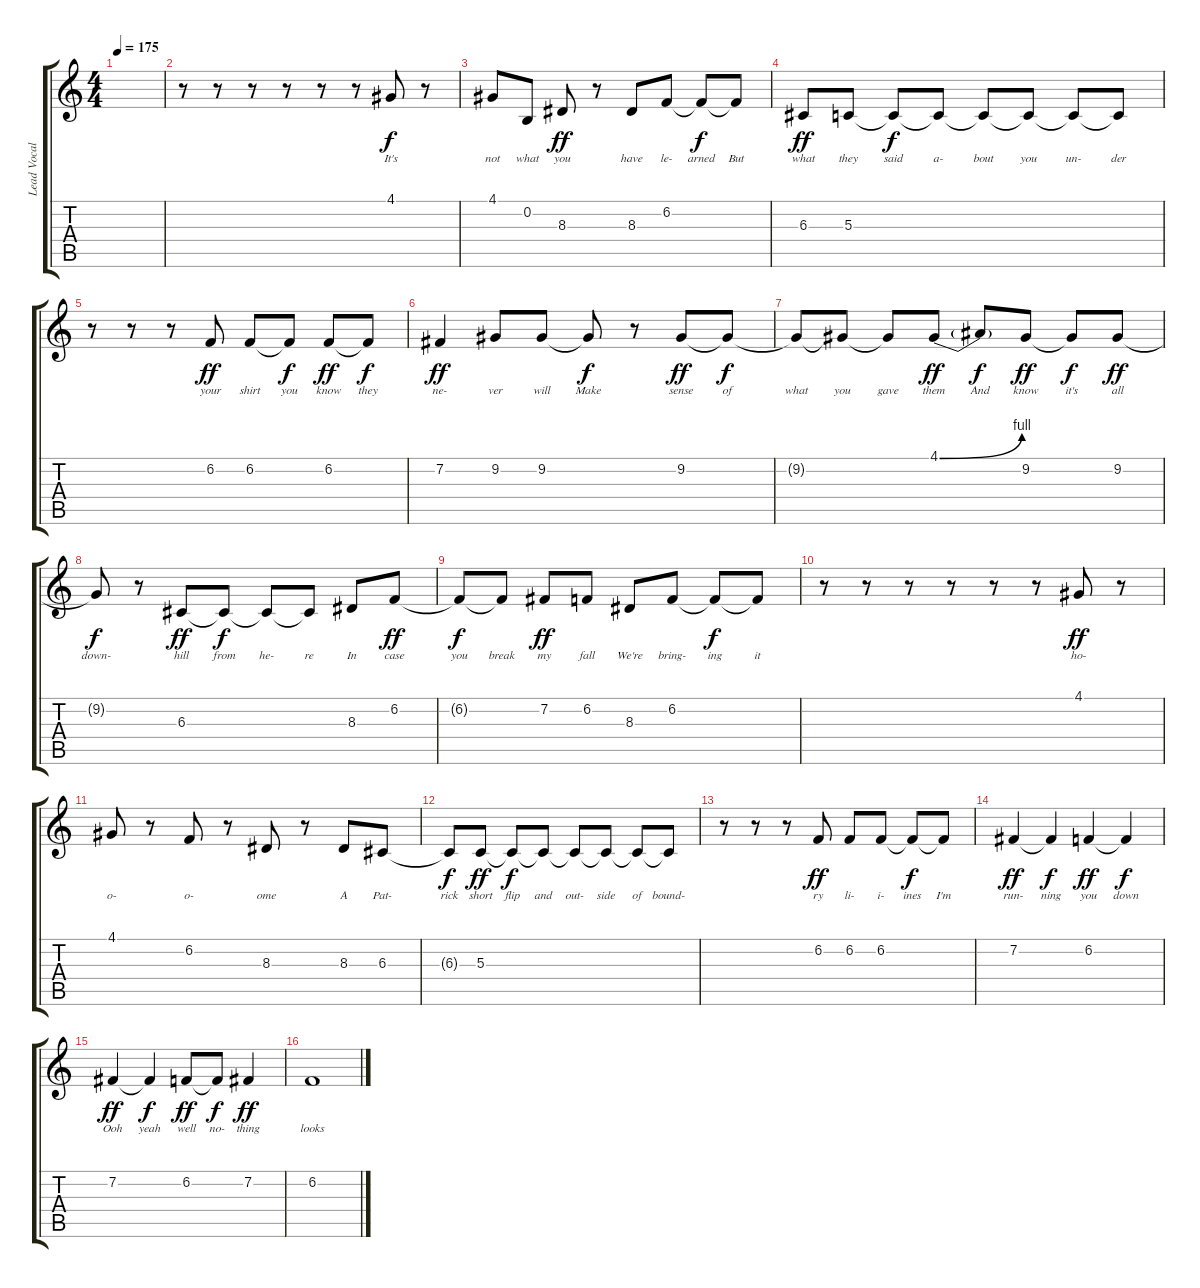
\track ("Lead Vocal" "Lead Vocal") {instrument altosax}
\staff {score tabs}
\tuning (E4 B3 G3 D3 A2 E2) {hide}
\ts (4 4)
\tempo 175
\clef g2
\ks c
|
r.8 r.8 r.8 r.8 r.8 r.8 4.1.8{lyrics (0 "It's") lyrics (1 "") lyrics (2 "") lyrics (3 "") lyrics (4 "")} r.8 |
4.1.8{lyrics (0 "not") lyrics (1 "") lyrics (2 "") lyrics (3 "") lyrics (4 "")} 0.2.8{lyrics (0 "what") lyrics (1 "") lyrics (2 "") lyrics (3 "") lyrics (4 "") dy f} 8.3.8{lyrics (0 "you") lyrics (1 "") lyrics (2 "") lyrics (3 "") lyrics (4 "") dy ff} r.8 8.3.8{lyrics (0 "have") lyrics (1 "") lyrics (2 "") lyrics (3 "") lyrics (4 "")} 6.2.8{lyrics (0 "le-") lyrics (1 "") lyrics (2 "") lyrics (3 "") lyrics (4 "")} 6.2{t}.8{lyrics (0 "arned") lyrics (1 "") lyrics (2 "") lyrics (3 "") lyrics (4 "") dy f} 6.2{t}.8{lyrics (0 "But") lyrics (1 "") lyrics (2 "") lyrics (3 "") lyrics (4 "")} |
6.3.8{lyrics (0 "what") lyrics (1 "") lyrics (2 "") lyrics (3 "") lyrics (4 "") dy ff} 5.3.8{lyrics (0 "they") lyrics (1 "") lyrics (2 "") lyrics (3 "") lyrics (4 "")} 5.3{t}.8{lyrics (0 "said") lyrics (1 "") lyrics (2 "") lyrics (3 "") lyrics (4 "") dy f} 5.3{t}.8{lyrics (0 "a-") lyrics (1 "") lyrics (2 "") lyrics (3 "") lyrics (4 "")} 5.3{t}.8{lyrics (0 "bout") lyrics (1 "") lyrics (2 "") lyrics (3 "") lyrics (4 "")} 5.3{t}.8{lyrics (0 "you") lyrics (1 "") lyrics (2 "") lyrics (3 "") lyrics (4 "")} 5.3{t}.8{lyrics (0 "un-") lyrics (1 "") lyrics (2 "") lyrics (3 "") lyrics (4 "")} 5.3{t}.8{lyrics (0 "der") lyrics (1 "") lyrics (2 "") lyrics (3 "") lyrics (4 "")} |
r.8 r.8 r.8 6.2.8{lyrics (0 "your") lyrics (1 "") lyrics (2 "") lyrics (3 "") lyrics (4 "") dy ff} 6.2.8{lyrics (0 "shirt") lyrics (1 "") lyrics (2 "") lyrics (3 "") lyrics (4 "")} 6.2{t}.8{lyrics (0 "you") lyrics (1 "") lyrics (2 "") lyrics (3 "") lyrics (4 "") dy f} 6.2.8{lyrics (0 "know") lyrics (1 "") lyrics (2 "") lyrics (3 "") lyrics (4 "") dy ff} 6.2{t}.8{lyrics (0 "they") lyrics (1 "") lyrics (2 "") lyrics (3 "") lyrics (4 "") dy f} |
7.2.4{lyrics (0 "ne-") lyrics (1 "") lyrics (2 "") lyrics (3 "") lyrics (4 "") dy ff} 9.2.8{lyrics (0 "ver") lyrics (1 "") lyrics (2 "") lyrics (3 "") lyrics (4 "")} 9.2.8{lyrics (0 "will") lyrics (1 "") lyrics (2 "") lyrics (3 "") lyrics (4 "")} 9.2{t}.8{lyrics (0 "Make") lyrics (1 "") lyrics (2 "") lyrics (3 "") lyrics (4 "") dy f} r.8 9.2.8{lyrics (0 "sense") lyrics (1 "") lyrics (2 "") lyrics (3 "") lyrics (4 "") dy ff} 9.2{t}.8{lyrics (0 "of") lyrics (1 "") lyrics (2 "") lyrics (3 "") lyrics (4 "") dy f} |
9.2{t}.8{lyrics (0 "what") lyrics (1 "") lyrics (2 "") lyrics (3 "") lyrics (4 "")} 9.2{t}.8{lyrics (0 "you") lyrics (1 "") lyrics (2 "") lyrics (3 "") lyrics (4 "")} 9.2{t}.8{lyrics (0 "gave") lyrics (1 "") lyrics (2 "") lyrics (3 "") lyrics (4 "")} 4.1{be (bend 0 0 60 4)}.8{lyrics (0 "them") lyrics (1 "") lyrics (2 "") lyrics (3 "") lyrics (4 "") dy ff} 4.1{t}.8{lyrics (0 "And") lyrics (1 "") lyrics (2 "") lyrics (3 "") lyrics (4 "") dy f} 9.2.8{lyrics (0 "know") lyrics (1 "") lyrics (2 "") lyrics (3 "") lyrics (4 "") dy ff} 9.2{t}.8{lyrics (0 "it's") lyrics (1 "") lyrics (2 "") lyrics (3 "") lyrics (4 "") dy f} 9.2.8{lyrics (0 "all") lyrics (1 "") lyrics (2 "") lyrics (3 "") lyrics (4 "") dy ff} |
9.2{t}.8{lyrics (0 "down-") lyrics (1 "") lyrics (2 "") lyrics (3 "") lyrics (4 "") dy f} r.8 6.3.8{lyrics (0 "hill") lyrics (1 "") lyrics (2 "") lyrics (3 "") lyrics (4 "") dy ff} 6.3{t}.8{lyrics (0 "from") lyrics (1 "") lyrics (2 "") lyrics (3 "") lyrics (4 "") dy f} 6.3{t}.8{lyrics (0 "he-") lyrics (1 "") lyrics (2 "") lyrics (3 "") lyrics (4 "")} 6.3{t}.8{lyrics (0 "re") lyrics (1 "") lyrics (2 "") lyrics (3 "") lyrics (4 "")} 8.3.8{lyrics (0 "In") lyrics (1 "") lyrics (2 "") lyrics (3 "") lyrics (4 "")} 6.2.8{lyrics (0 "case") lyrics (1 "") lyrics (2 "") lyrics (3 "") lyrics (4 "") dy ff} |
6.2{t}.8{lyrics (0 "you") lyrics (1 "") lyrics (2 "") lyrics (3 "") lyrics (4 "") dy f} 6.2{t}.8{lyrics (0 "break") lyrics (1 "") lyrics (2 "") lyrics (3 "") lyrics (4 "")} 7.2.8{lyrics (0 "my") lyrics (1 "") lyrics (2 "") lyrics (3 "") lyrics (4 "") dy ff} 6.2.8{lyrics (0 "fall") lyrics (1 "") lyrics (2 "") lyrics (3 "") lyrics (4 "")} 8.3.8{lyrics (0 "We're") lyrics (1 "") lyrics (2 "") lyrics (3 "") lyrics (4 "")} 6.2.8{lyrics (0 "bring-") lyrics (1 "") lyrics (2 "") lyrics (3 "") lyrics (4 "")} 6.2{t}.8{lyrics (0 "ing") lyrics (1 "") lyrics (2 "") lyrics (3 "") lyrics (4 "") dy f} 6.2{t}.8{lyrics (0 "it") lyrics (1 "") lyrics (2 "") lyrics (3 "") lyrics (4 "")} |
r.8 r.8 r.8 r.8 r.8 r.8 4.1.8{lyrics (0 "ho-") lyrics (1 "") lyrics (2 "") lyrics (3 "") lyrics (4 "") dy ff} r.8 |
4.1.8{lyrics (0 "o-") lyrics (1 "") lyrics (2 "") lyrics (3 "") lyrics (4 "")} r.8 6.2.8{lyrics (0 "o-") lyrics (1 "") lyrics (2 "") lyrics (3 "") lyrics (4 "")} r.8 8.3.8{lyrics (0 "ome") lyrics (1 "") lyrics (2 "") lyrics (3 "") lyrics (4 "")} r.8 8.3.8{lyrics (0 "A") lyrics (1 "") lyrics (2 "") lyrics (3 "") lyrics (4 "")} 6.3.8{lyrics (0 "Pat-") lyrics (1 "") lyrics (2 "") lyrics (3 "") lyrics (4 "")} |
6.3{t}.8{lyrics (0 "rick") lyrics (1 "") lyrics (2 "") lyrics (3 "") lyrics (4 "") dy f} 5.3.8{lyrics (0 "short") lyrics (1 "") lyrics (2 "") lyrics (3 "") lyrics (4 "") dy ff} 5.3{t}.8{lyrics (0 "flip") lyrics (1 "") lyrics (2 "") lyrics (3 "") lyrics (4 "") dy f} 5.3{t}.8{lyrics (0 "and") lyrics (1 "") lyrics (2 "") lyrics (3 "") lyrics (4 "")} 5.3{t}.8{lyrics (0 "out-") lyrics (1 "") lyrics (2 "") lyrics (3 "") lyrics (4 "")} 5.3{t}.8{lyrics (0 "side") lyrics (1 "") lyrics (2 "") lyrics (3 "") lyrics (4 "")} 5.3{t}.8{lyrics (0 "of") lyrics (1 "") lyrics (2 "") lyrics (3 "") lyrics (4 "")} 5.3{t}.8{lyrics (0 "bound-") lyrics (1 "") lyrics (2 "") lyrics (3 "") lyrics (4 "")} |
r.8 r.8 r.8 6.2.8{lyrics (0 "ry") lyrics (1 "") lyrics (2 "") lyrics (3 "") lyrics (4 "") dy ff} 6.2.8{lyrics (0 "li-") lyrics (1 "") lyrics (2 "") lyrics (3 "") lyrics (4 "")} 6.2.8{lyrics (0 "i-") lyrics (1 "") lyrics (2 "") lyrics (3 "") lyrics (4 "")} 6.2{t}.8{lyrics (0 "ines") lyrics (1 "") lyrics (2 "") lyrics (3 "") lyrics (4 "") dy f} 6.2{t}.8{lyrics (0 "I'm") lyrics (1 "") lyrics (2 "") lyrics (3 "") lyrics (4 "")} |
7.2.4{lyrics (0 "run-") lyrics (1 "") lyrics (2 "") lyrics (3 "") lyrics (4 "") dy ff} 7.2{t}.4{lyrics (0 "ning") lyrics (1 "") lyrics (2 "") lyrics (3 "") lyrics (4 "") dy f} 6.2.4{lyrics (0 "you") lyrics (1 "") lyrics (2 "") lyrics (3 "") lyrics (4 "") dy ff} 6.2{t}.4{lyrics (0 "down") lyrics (1 "") lyrics (2 "") lyrics (3 "") lyrics (4 "") dy f} |
7.2.4{lyrics (0 "Ooh") lyrics (1 "") lyrics (2 "") lyrics (3 "") lyrics (4 "") dy ff} 7.2{t}.4{lyrics (0 "yeah") lyrics (1 "") lyrics (2 "") lyrics (3 "") lyrics (4 "") dy f} 6.2.8{lyrics (0 "well") lyrics (1 "") lyrics (2 "") lyrics (3 "") lyrics (4 "") dy ff} 6.2{t}.8{lyrics (0 "no-") lyrics (1 "") lyrics (2 "") lyrics (3 "") lyrics (4 "") dy f} 7.2.4{lyrics (0 "thing") lyrics (1 "") lyrics (2 "") lyrics (3 "") lyrics (4 "") dy ff} |
6.2.1{lyrics (0 "looks") lyrics (1 "") lyrics (2 "") lyrics (3 "") lyrics (4 "")}
